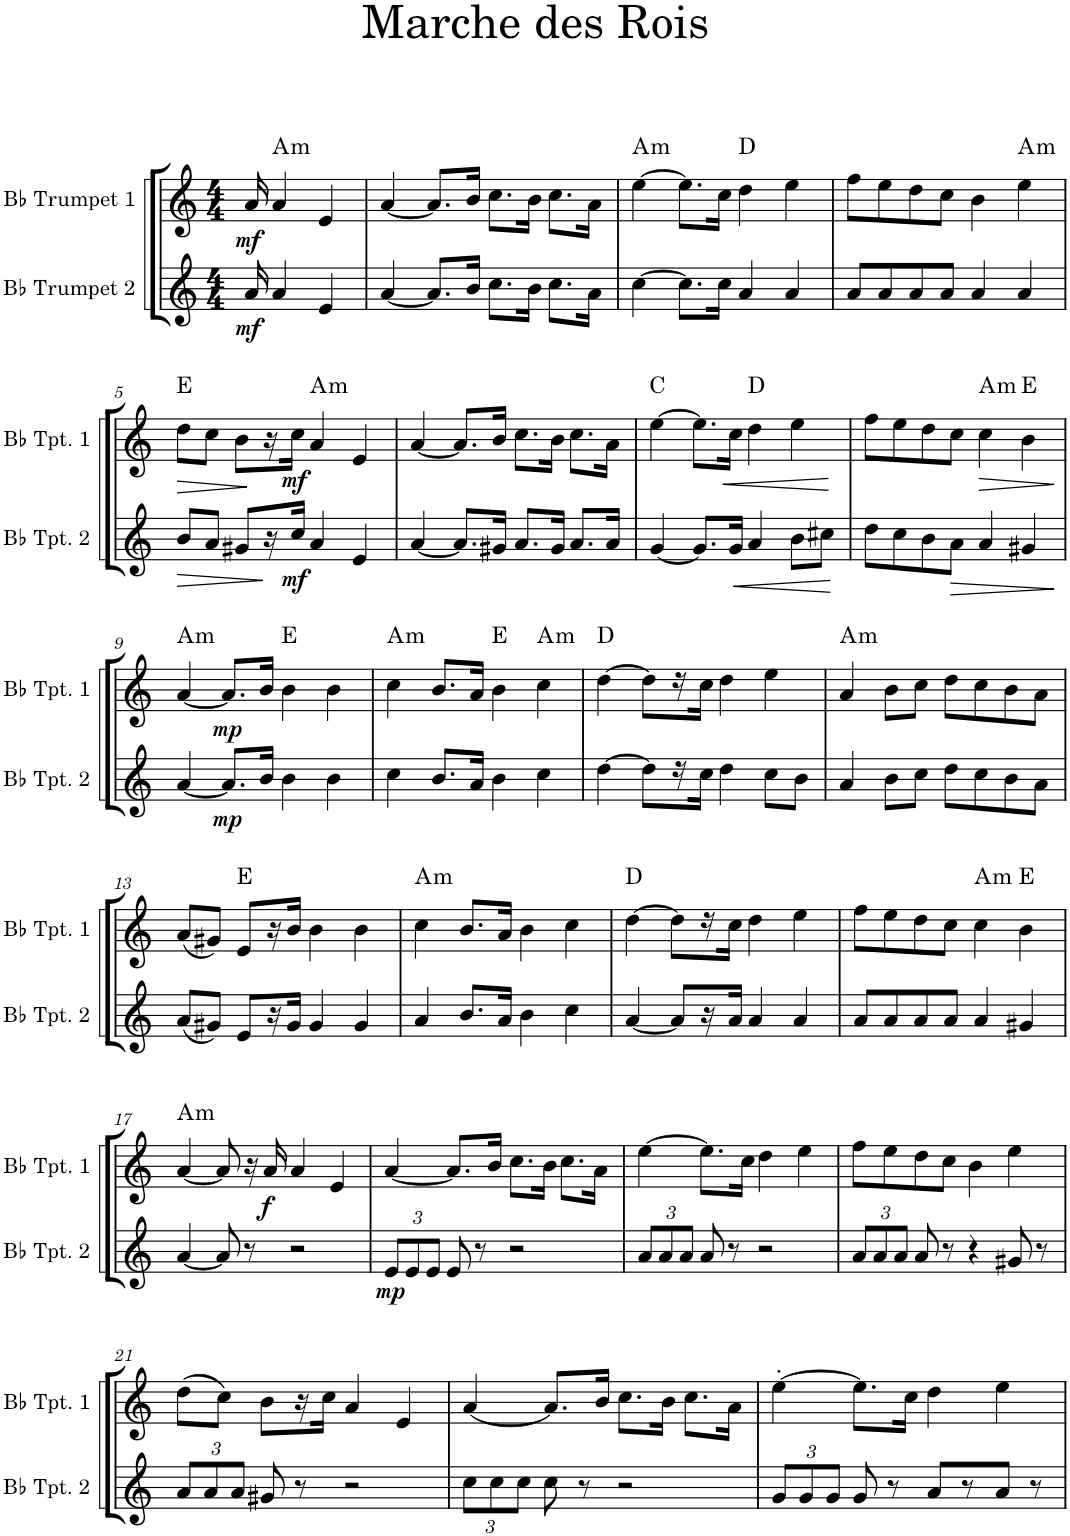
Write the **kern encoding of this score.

**kern	**dynam	**kern	**dynam	**harte
*part2	*part2	*part1	*part1	*part1
*staff2	*staff2	*staff1	*staff1	*
*I"Bb Trumpet 2	*	*I"Bb Trumpet 1	*	*
*I'Bb Tpt. 2	*	*I'Bb Tpt. 1	*	*
*clefG2	*	*clefG2	*	*
*Trd1c2	*	*Trd1c2	*	*
*k[]	*	*k[]	*	*
*M4/4	*	*M4/4	*	*
=1	=1	=1	=1	=1
!	!LO:DY:b	!	!LO:DY:b	!
16a/	mf	16a/	mf	.
!	!	!	!	!LO:H:kt=m
4a/	.	4a/	.	A:min
4e/	.	4e/	.	.
=2	=2	=2	=2	=2
[<4a/	.	[<4a/	.	.
8.a/L]	.	8.a/L]	.	.
16b/Jk	.	16b/Jk	.	.
8.cc\L	.	8.cc\L	.	.
16b\Jk	.	16b\Jk	.	.
8.cc\L	.	8.cc\L	.	.
16a\Jk	.	16a\Jk	.	.
=3	=3	=3	=3	=3
!	!	!	!	!LO:H:kt=m
[>4cc\	.	[>4ee\	.	A:min
8.cc\L]	.	8.ee\L]	.	.
16cc\Jk	.	16cc\Jk	.	.
4a/	.	4dd\	.	D:maj
4a/	.	4ee\	.	.
=4	=4	=4	=4	=4
8a/L	.	8ff\L	.	.
8a/	.	8ee\	.	.
8a/	.	8dd\	.	.
8a/J	.	8cc\J	.	.
4a/	.	4b\	.	.
!	!	!	!	!LO:H:kt=m
4a/	.	4ee\	.	A:min
!!LO:LB:g=z
=5	=5	=5	=5	=5
!	!LO:HP:b	!	!LO:HP:b	!
8b/L	>	8dd\L	>	E:maj
8a/J	.	8cc\J	.	.
8g#X/L	.	8b\L	.	.
16r	]	16r	]	.
!	!LO:DY:b	!	!LO:DY:b	!
16cc/JJ	mf	16cc\JJ	mf	.
!	!	!	!	!LO:H:kt=m
4a/	.	4a/	.	A:min
4e/	.	4e/	.	.
=6	=6	=6	=6	=6
[<4a/	.	[<4a/	.	.
8.a/L]	.	8.a/L]	.	.
16g#X/Jk	.	16b/Jk	.	.
8.a/L	.	8.cc\L	.	.
16g#/Jk	.	16b\Jk	.	.
8.a/L	.	8.cc\L	.	.
16a/Jk	.	16a\Jk	.	.
=7	=7	=7	=7	=7
[<4g/	.	[>4ee\	.	C:maj
8.g/L]	.	8.ee\L]	.	.
!	!LO:HP:b	!	!LO:HP:b	!
16g/Jk	<	16cc\Jk	<	.
4a/	.	4dd\	.	D:maj
8b\L	.	4ee\	.	.
8cc#X\J	.	.	.	.
.	[	.	[	.
=8	=8	=8	=8	=8
8dd\L	.	8ff\L	.	.
8cc\	.	8ee\	.	.
8b\	.	8dd\	.	.
!	!LO:HP:b	!	!	!
8a\J	>	8cc\J	.	.
!	!	!	!LO:HP:b	!LO:H:kt=m
4a/	.	4cc\	>	A:min
4g#X/	.	4b\	.	E:maj
.	]	.	]	.
!!LO:LB:g=z
=9	=9	=9	=9	=9
!	!	!	!	!LO:H:kt=m
[<4a/	.	[<4a/	.	A:min
!	!LO:DY:b	!	!LO:DY:b	!
8.a/L]	mp	8.a/L]	mp	.
16b/Jk	.	16b/Jk	.	.
4b\	.	4b\	.	E:maj
4b\	.	4b\	.	.
=10	=10	=10	=10	=10
!	!	!	!	!LO:H:kt=m
4cc\	.	4cc\	.	A:min
8.b/L	.	8.b/L	.	.
16a/Jk	.	16a/Jk	.	.
4b\	.	4b\	.	E:maj
!	!	!	!	!LO:H:kt=m
4cc\	.	4cc\	.	A:min
=11	=11	=11	=11	=11
[>4dd\	.	[>4dd\	.	D:maj
8dd\L]	.	8dd\L]	.	.
16r	.	16r	.	.
16cc\JJ	.	16cc\JJ	.	.
4dd\	.	4dd\	.	.
8cc\L	.	4ee\	.	.
8b\J	.	.	.	.
=12	=12	=12	=12	=12
!	!	!	!	!LO:H:kt=m
4a/	.	4a/	.	A:min
8b\L	.	8b\L	.	.
8cc\J	.	8cc\J	.	.
8dd\L	.	8dd\L	.	.
8cc\	.	8cc\	.	.
8b\	.	8b\	.	.
8a\J	.	8a\J	.	.
!!LO:LB:g=z
=13	=13	=13	=13	=13
(<8a/L	.	(<8a/L	.	.
8g#X/J)	.	8g#X/J)	.	.
8e/L	.	8e/L	.	E:maj
16r	.	16r	.	.
16g#/JJ	.	16b/JJ	.	.
4g#/	.	4b\	.	.
4g#/	.	4b\	.	.
=14	=14	=14	=14	=14
!	!	!	!	!LO:H:kt=m
4a/	.	4cc\	.	A:min
8.b/L	.	8.b/L	.	.
16a/Jk	.	16a/Jk	.	.
4b\	.	4b\	.	.
4cc\	.	4cc\	.	.
=15	=15	=15	=15	=15
[<4a/	.	[>4dd\	.	D:maj
8a/L]	.	8dd\L]	.	.
16r	.	16r	.	.
16a/JJ	.	16cc\JJ	.	.
4a/	.	4dd\	.	.
4a/	.	4ee\	.	.
=16	=16	=16	=16	=16
8a/L	.	8ff\L	.	.
8a/	.	8ee\	.	.
8a/	.	8dd\	.	.
8a/J	.	8cc\J	.	.
!	!	!	!	!LO:H:kt=m
4a/	.	4cc\	.	A:min
4g#X/	.	4b\	.	E:maj
!!LO:LB:g=z
=17	=17	=17	=17	=17
!	!	!	!	!LO:H:kt=m
[<4a/	.	[<4a/	.	A:min
8a/]	.	8a/]	.	.
8r	.	16r	.	.
!	!	!	!LO:DY:b	!
.	.	16a/	f	.
2r	.	4a/	.	.
.	.	4e/	.	.
=18	=18	=18	=18	=18
*Xbrackettup	*	*	*	*
!	!LO:DY:b	!	!	!
12e/L	mp	[<4a/	.	.
12e/	.	.	.	.
12e/J	.	.	.	.
8e/	.	8.a/L]	.	.
8r	.	.	.	.
.	.	16b/Jk	.	.
2r	.	8.cc\L	.	.
.	.	16b\Jk	.	.
.	.	8.cc\L	.	.
.	.	16a\Jk	.	.
=19	=19	=19	=19	=19
12a/L	.	[>4ee\	.	.
12a/	.	.	.	.
12a/J	.	.	.	.
8a/	.	8.ee\L]	.	.
8r	.	.	.	.
.	.	16cc\Jk	.	.
2r	.	4dd\	.	.
.	.	4ee\	.	.
=20	=20	=20	=20	=20
12a/L	.	8ff\L	.	.
12a/	.	.	.	.
.	.	8ee\	.	.
12a/J	.	.	.	.
8a/	.	8dd\	.	.
8r	.	8cc\J	.	.
4r	.	4b\	.	.
8g#X/	.	4ee\	.	.
8r	.	.	.	.
!!LO:LB:g=z
=21	=21	=21	=21	=21
12a/L	.	(>8dd\L	.	.
12a/	.	.	.	.
.	.	8cc\J)	.	.
12a/J	.	.	.	.
8g#X/	.	8b\L	.	.
8r	.	16r	.	.
.	.	16cc\JJ	.	.
2r	.	4a/	.	.
.	.	4e/	.	.
=22	=22	=22	=22	=22
12cc\L	.	[<4a/	.	.
12cc\	.	.	.	.
12cc\J	.	.	.	.
8cc\	.	8.a/L]	.	.
8r	.	.	.	.
.	.	16b/Jk	.	.
2r	.	8.cc\L	.	.
.	.	16b\Jk	.	.
.	.	8.cc\L	.	.
.	.	16a\Jk	.	.
=23	=23	=23	=23	=23
12g/L	.	[>4ee'\	.	.
12g/	.	.	.	.
12g/J	.	.	.	.
8g/	.	8.ee\L]	.	.
8r	.	.	.	.
.	.	16cc\Jk	.	.
8a/L	.	4dd\	.	.
8r	.	.	.	.
8a/J	.	4ee\	.	.
8r	.	.	.	.
=	=	=	=	=
*-	*-	*-	*-	*-
